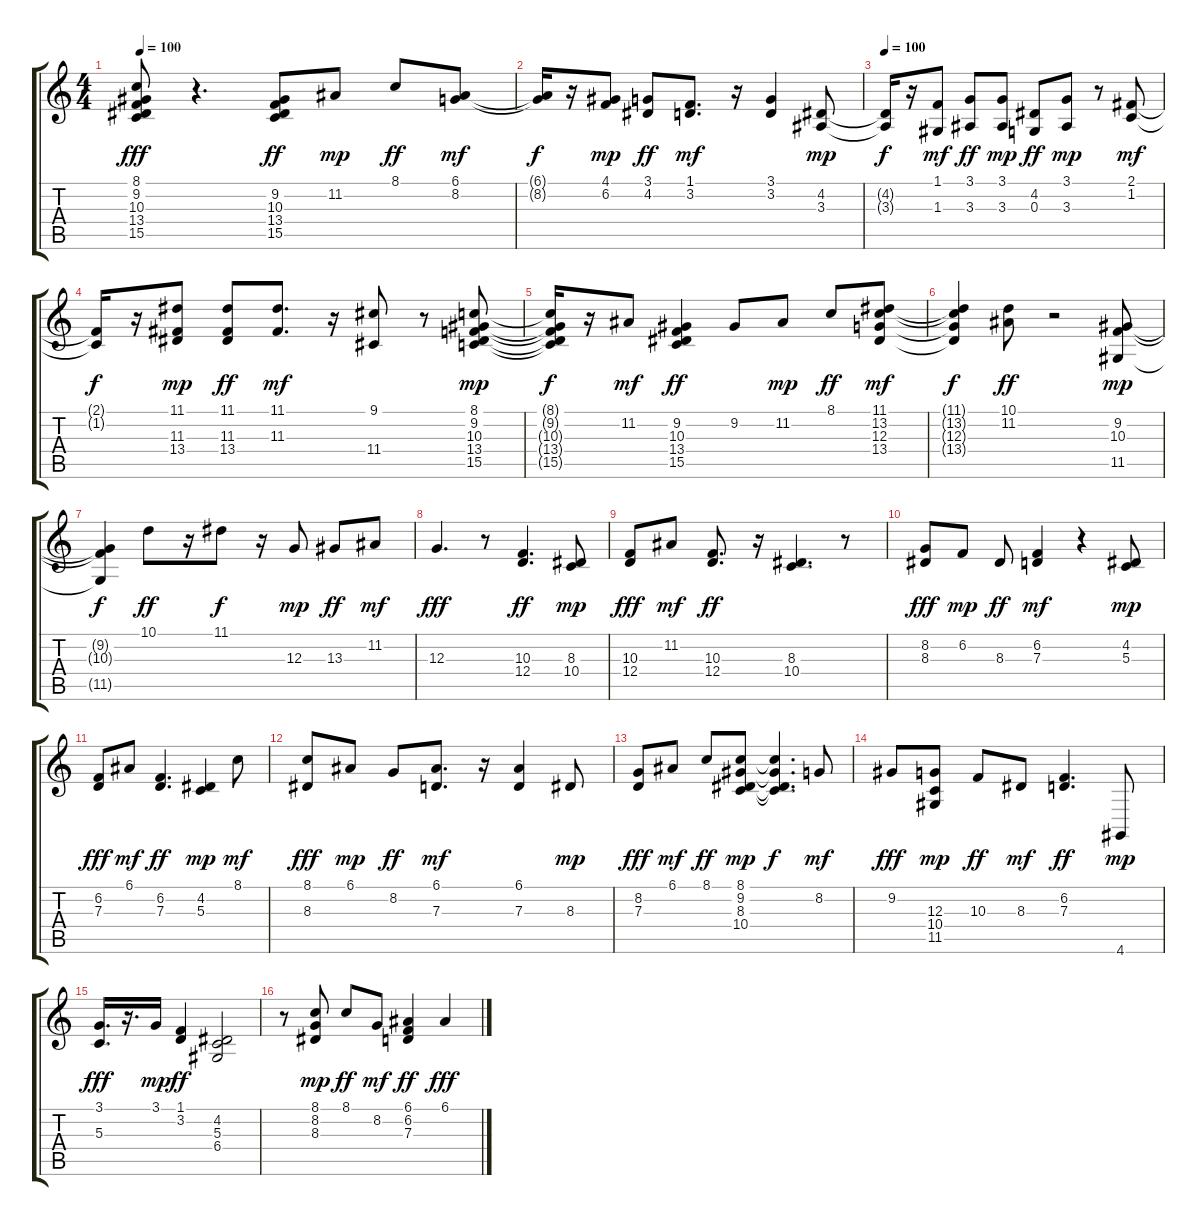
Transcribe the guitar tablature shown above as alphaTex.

\track "" {instrument lead8bassandlead}
\staff {score tabs}
\tuning (E4 B3 G3 D3 A2 E2) {hide}
\ts (4 4)
\tempo 100
\clef g2
\ks c
(8.1 9.2 10.3 13.4 15.5).8{dy fff} r.4{d} (9.2 10.3 13.4 15.5).8{dy ff} 11.2.8{dy mp} 8.1.8{dy ff} (6.1 8.2).8{dy mf} |
(6.1{t} 8.2{t}).16{dy f} r.16 (4.1 6.2).8{dy mp} (3.1 4.2).8{dy ff} (1.1 3.2).8{d dy mf} r.16 (3.1 3.2).4 (4.2 3.3).8{dy mp} |
\tempo 100
(4.2{t} 3.3{t}).16{dy f} r.16 (1.1 1.3).8{dy mf} (3.1 3.3).8{dy ff} (3.1 3.3).8{dy mp} (4.2 0.3).8{dy ff} (3.1 3.3).8{dy mp} r.8 (2.1 1.2).8{dy mf} |
(2.1{t} 1.2{t}).16{dy f} r.16 (11.1 11.3 13.4).8{dy mp} (11.1 11.3 13.4).8{dy ff} (11.1 11.3).8{d dy mf} r.16 (9.1 11.4).8 r.8 (8.1 9.2 10.3 13.4 15.5).8{dy mp} |
(8.1{t} 9.2{t} 10.3{t} 13.4{t} 15.5{t}).16{dy f} r.16 11.2.8{dy mf} (9.2 10.3 13.4 15.5).4{dy ff} 9.2.8 11.2.8{dy mp} 8.1.8{dy ff} (11.1 13.2 12.3 13.4).8{dy mf} |
(11.1{t} 13.2{t} 12.3{t} 13.4{t}).4{dy f} (10.1 11.2).8{dy ff} r.2 (9.2 10.3 11.5).8{dy mp} |
(9.2{t} 10.3{t} 11.5{t}).4{dy f} 10.1.8{dy ff instrument electricbasspick} r.16 11.1.8{dy f} r.16 12.3.8{dy mp} 13.3.8{dy ff} 11.2.8{dy mf} |
12.3.4{d dy fff} r.8 (10.3 12.4).4{d dy ff} (8.3 10.4).8{dy mp} |
(10.3 12.4).8{dy fff} 11.2.8{dy mf} (10.3 12.4).8{d dy ff} r.16 (8.3 10.4).4{d} r.8 |
(8.2 8.3).8{dy fff} 6.2.8{dy mp} 8.3.8{dy ff} (6.2 7.3).4{dy mf} r.4 (4.2 5.3).8{dy mp} |
(6.2 7.3).8{dy fff} 6.1.8{dy mf} (6.2 7.3).4{d dy ff} (4.2 5.3).4{dy mp} 8.1.8{dy mf} |
(8.1 8.3).8{dy fff} 6.1.8{dy mp} 8.2.8{dy ff} (6.1 7.3).8{d dy mf} r.16 (6.1 7.3).4 8.3.8{dy mp} |
(8.2 7.3).8{dy fff} 6.1.8{dy mf} 8.1.8{dy ff} (8.1 9.2 8.3 10.4).8{dy mp} (8.1{t} 9.2{t} 8.3{t} 10.4{t}).4{d dy f} 8.2.8{dy mf} |
9.2.8{dy fff} (12.3 10.4 11.5).8{dy mp} 10.3.8{dy ff} 8.3.8{dy mf} (6.2 7.3).4{d dy ff} 4.6.8{dy mp} |
(3.1 5.3).16{d dy fff} r.16{d} 3.1.16{dy mp} (1.1 3.2).4{dy ff} (4.2 5.3 6.4).2 |
r.8 (8.1 8.2 8.3).8{dy mp} 8.1.8{dy ff} 8.2.8{dy mf} (6.1 6.2 7.3).4{dy ff} 6.1.4{dy fff}
